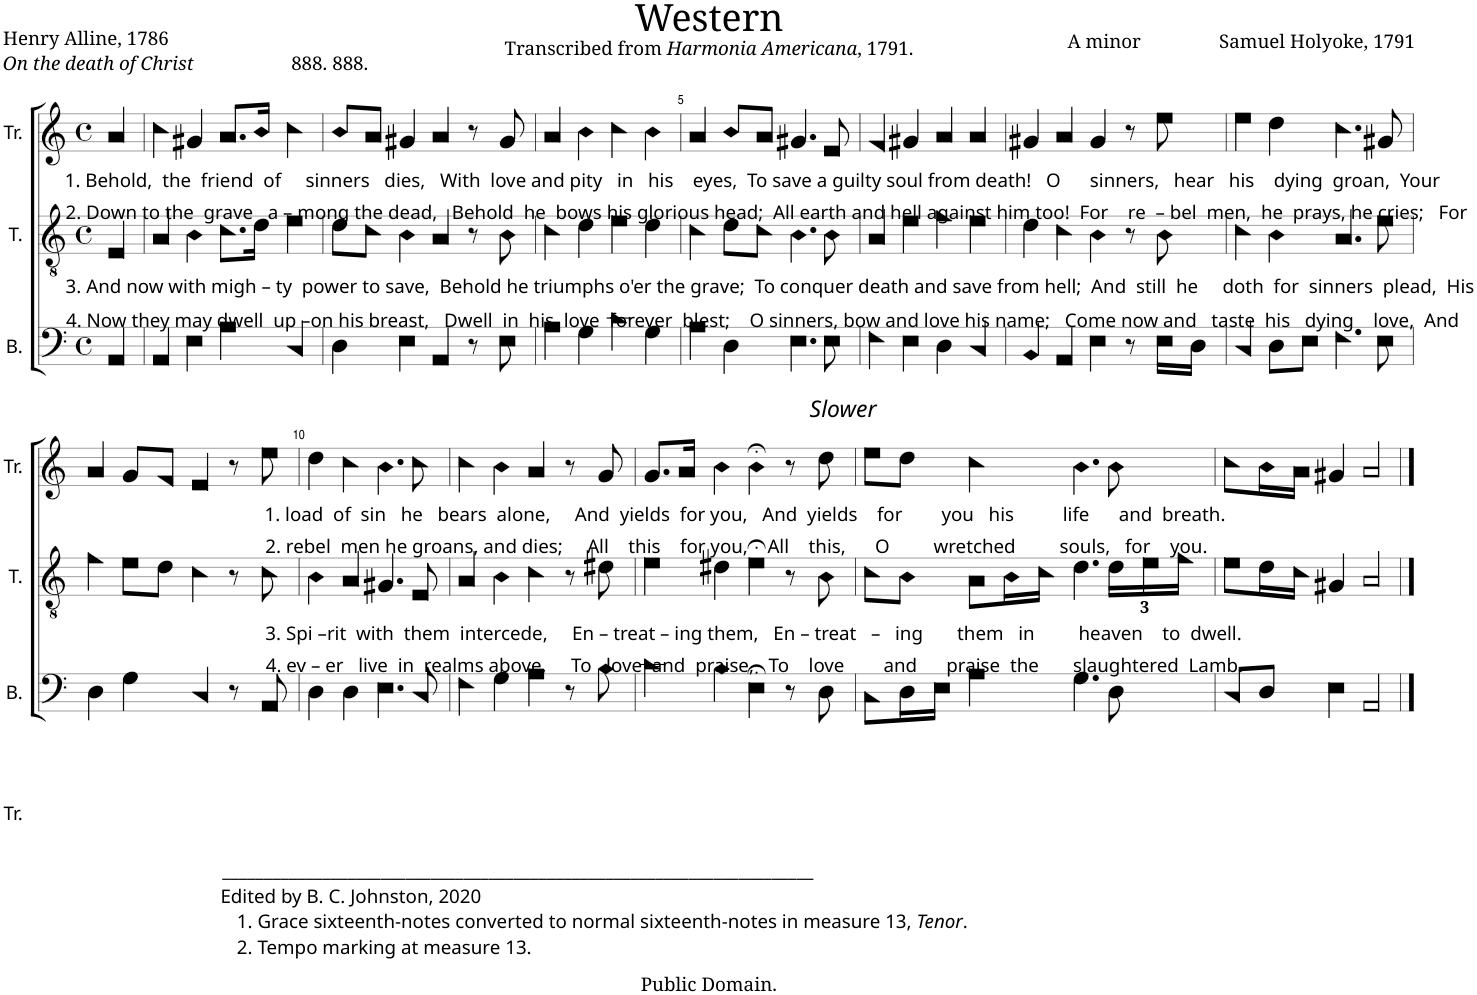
**kern	**kern	**kern
*part3	*part2	*part1
*staff3	*staff2	*staff1
*I"B.	*I"T.	*I"Tr.
*I'B.	*I'T.	*I'Tr.
*clefF4	*clefGv2	*clefG2
*k[]	*k[]	*k[]
*M4/4	*M4/4	*M4/4
*met(c)	*met(c)	*met(c)
=1	=1	=1
!	!	!LO:TX:b:t=1. Behold,  the  friend  of     sinners   dies,   With  love and pity   in   his    eyes,  To save a guilty soul from death!   O      sinners,   hear   his    dying  groan,  Your
!	!	!LO:TX:b:t=2. Down to the  grave   a – mong the dead,   Behold  he  bows his glorious head;  All earth and hell against him too!  For    re  – bel  men,  he  prays, he cries;   For
!	!LO:TX:b:t=3. And now with migh – ty  power to save,  Behold he triumphs o'er the grave;  To conquer death and save from hell;  And  still  he     doth  for  sinners  plead,  His	!
!	!LO:TX:b:t=4. Now they may dwell  up –on his breast,   Dwell  in  his  love  forever  blest;    O sinners, bow and love his name;   Come now and   taste  his   dying    love,  And	!
4AA!/	4E!/	4a!/
=2	=2	=2
4AA!/	4A!/	4cc!\
4E!\	4B!\	4g#X!/
4A!\	8.c!\L	8.a!/L
.	16d!\Jk	16b!/Jk
4C!/	4e!\	4cc!\
=3	=3	=3
4D!\	8d!\L	8b!/L
.	8c!\J	8a!/J
4E!\	4B!\	4g#X!/
4AA!/	4A!/	4a!/
8r	8r	8r
8E!\	8B!\	8g#!/
=4	=4	=4
4A!\	4c!\	4a!/
4G!\	4d!\	4b!\
4c!\	4e!\	4cc!\
4G!\	4d!\	4b!\
=5	=5	=5
4A!\	4c!\	4a!/
4D!\	8d!\L	8b!/L
.	8c!\J	8a!/J
4.E!\	4.B!\	4.g#X!/
8E!\	8B!\	8e!/
=6	=6	=6
4F!\	4A!/	4f!/
4E!\	4e!\	4g#X!/
4D!\	4f!\	4a!/
4C!/	4e!\	4a!/
=7	=7	=7
4BB!/	4d!\	4g#X!/
4AA!/	4c!\	4a!/
4E!\	4B!\	4g#!/
8r	8r	8r
16E!\LL	8B!\	8ee!\
16D!\JJ	.	.
=8	=8	=8
4C!/	4c!\	4ee!\
8D!\L	4B!\	4dd!\
8E!\J	.	.
4.F!\	4.A!/	4.cc!\
8E!\	8e!\	8g#X!/
!!LO:LB:g=z
=9	=9	=9
4D!\	4f!\	4a!/
4G!\	8e!\L	8g!/L
.	8d!\J	8f!/J
4C!/	4c!\	4e!/
8r	8r	8r
8AA!/	8c!\	8ee!\
=10	=10	=10
!	!	!LO:TX:b:t=1. load  of  sin   he   bears  alone,     And  yields  for you,   And  yields    for        you   his          life      and  breath.
!	!	!LO:TX:b:t=2. rebel  men he groans, and dies;     All    this    for you,    All    this,      O         wretched         souls,   for    you.
!	!LO:TX:b:t=3. Spi –rit  with  them  intercede,     En – treat – ing them,   En – treat   –   ing       them   in         heaven    to  dwell.	!
!	!LO:TX:b:t=4. ev – er   live  in  realms above,     To   love  and  praise,   To    love        and      praise  the       slaughtered  Lamb.	!
!LO:TX:b:t=_______________________________________________________________________	!	!
!LO:TX:b:t=Edited by B. C. Johnston, 2020	!	!
!LO:TX:b:t=1. Grace sixteenth-notes converted to normal sixteenth-notes in measure 13,	!	!
!LO:TX:b:i:t=Tenor	!	!
!LO:TX:b:t=.	!	!
!LO:TX:b:t=2. Tempo marking at measure 13.	!	!
4D!\	4B!\	4dd!\
4D!\	4A!/	4cc!\
4.E!\	4.G#X!/	4.b!\
8C!/	8E!/	8cc!\
=11	=11	=11
4F!\	4A!/	4cc!\
4G!\	4B!\	4b!\
4A!\	4c!\	4a!/
8r	8r	8r
8B!\	8d#X!\	8g!/
=12	=12	=12
4c!\	4e!\	8.g!/L
.	.	16a!/Jk
4B!\	4d#X!\	4b!\
4E;<!\	4e;<!\	4b;<!\
8r	8r	8r
!	!	!LO:TX:a:i:t=Slower
8D!\	8B!\	8dd!\
=13	=13	=13
8C!\L	8c!\L	8ee!\L
16D!\L	8B!\J	8dd!\J
16E!\JJ	.	.
4A!\	8A!\L	4cc!\
.	16B!\L	.
.	16c!\JJ	.
4.G!\	4.d!\	4.b!\
*	*Xbrackettup	*
8D!\	24d!\LL	8b!\
.	24e!\	.
.	24f!\JJ	.
=14	=14	=14
8C!/L	8e!\L	8cc!\L
8D!/J	16d!\L	16b!\L
.	16c!\JJ	16a!\JJ
4E!\	4G#X!/	4g#X!/
2AA!/	2A!/	2a!/
==	==	==
*-	*-	*-
